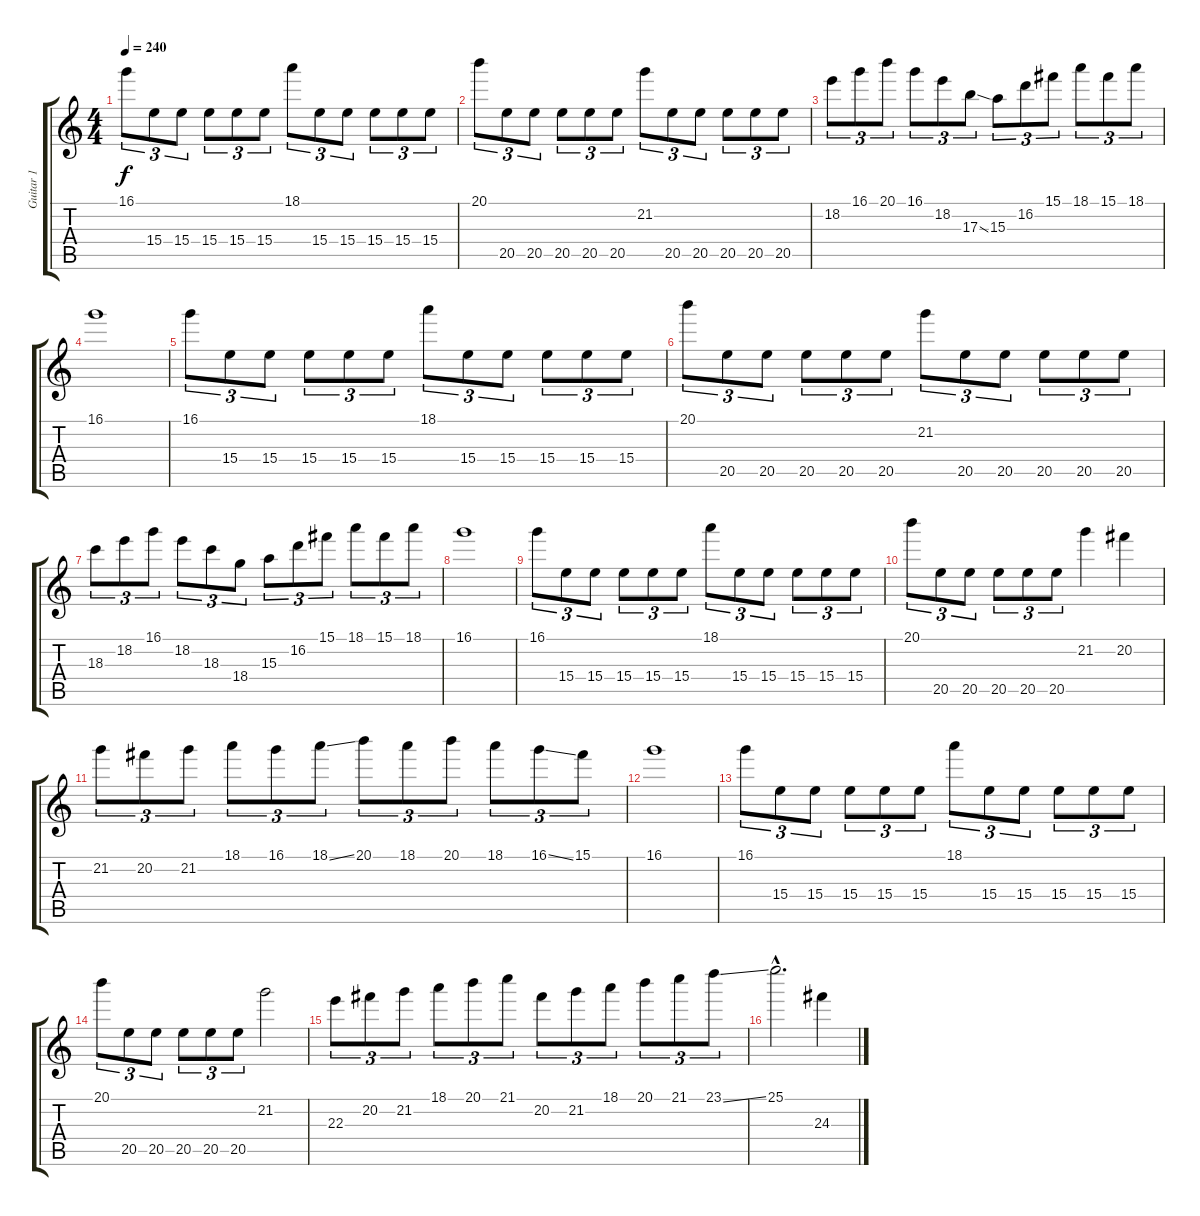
\track ("Guitar 1" "Guitar 1") {instrument distortionguitar}
\staff {score tabs}
\tuning (Eb4 Bb3 Gb3 Db3 Ab2 Db2) {hide}
\ts (4 4)
\tempo 240
\clef g2
\ks c
16.1.8{tu (3 2) dy f} 15.4.8{tu (3 2)} 15.4.8{tu (3 2)} 15.4.8{tu (3 2)} 15.4.8{tu (3 2)} 15.4.8{tu (3 2)} 18.1.8{tu (3 2)} 15.4.8{tu (3 2)} 15.4.8{tu (3 2)} 15.4.8{tu (3 2)} 15.4.8{tu (3 2)} 15.4.8{tu (3 2)} |
20.1.8{tu (3 2)} 20.5.8{tu (3 2)} 20.5.8{tu (3 2)} 20.5.8{tu (3 2)} 20.5.8{tu (3 2)} 20.5.8{tu (3 2)} 21.2.8{tu (3 2)} 20.5.8{tu (3 2)} 20.5.8{tu (3 2)} 20.5.8{tu (3 2)} 20.5.8{tu (3 2)} 20.5.8{tu (3 2)} |
18.2.8{tu (3 2)} 16.1.8{tu (3 2)} 20.1.8{tu (3 2)} 16.1.8{tu (3 2)} 18.2.8{tu (3 2)} 17.3{ss}.8{tu (3 2)} 15.3.8{tu (3 2)} 16.2.8{tu (3 2)} 15.1.8{tu (3 2)} 18.1.8{tu (3 2)} 15.1.8{tu (3 2)} 18.1.8{tu (3 2)} |
16.1.1 |
16.1.8{tu (3 2)} 15.4.8{tu (3 2)} 15.4.8{tu (3 2)} 15.4.8{tu (3 2)} 15.4.8{tu (3 2)} 15.4.8{tu (3 2)} 18.1.8{tu (3 2)} 15.4.8{tu (3 2)} 15.4.8{tu (3 2)} 15.4.8{tu (3 2)} 15.4.8{tu (3 2)} 15.4.8{tu (3 2)} |
20.1.8{tu (3 2)} 20.5.8{tu (3 2)} 20.5.8{tu (3 2)} 20.5.8{tu (3 2)} 20.5.8{tu (3 2)} 20.5.8{tu (3 2)} 21.2.8{tu (3 2)} 20.5.8{tu (3 2)} 20.5.8{tu (3 2)} 20.5.8{tu (3 2)} 20.5.8{tu (3 2)} 20.5.8{tu (3 2)} |
18.3.8{tu (3 2)} 18.2.8{tu (3 2)} 16.1.8{tu (3 2)} 18.2.8{tu (3 2)} 18.3.8{tu (3 2)} 18.4.8{tu (3 2)} 15.3.8{tu (3 2)} 16.2.8{tu (3 2)} 15.1.8{tu (3 2)} 18.1.8{tu (3 2)} 15.1.8{tu (3 2)} 18.1.8{tu (3 2)} |
16.1.1 |
16.1.8{tu (3 2)} 15.4.8{tu (3 2)} 15.4.8{tu (3 2)} 15.4.8{tu (3 2)} 15.4.8{tu (3 2)} 15.4.8{tu (3 2)} 18.1.8{tu (3 2)} 15.4.8{tu (3 2)} 15.4.8{tu (3 2)} 15.4.8{tu (3 2)} 15.4.8{tu (3 2)} 15.4.8{tu (3 2)} |
20.1.8{tu (3 2)} 20.5.8{tu (3 2)} 20.5.8{tu (3 2)} 20.5.8{tu (3 2)} 20.5.8{tu (3 2)} 20.5.8{tu (3 2)} 21.2.4 20.2.4 |
21.2.8{tu (3 2)} 20.2.8{tu (3 2)} 21.2.8{tu (3 2)} 18.1.8{tu (3 2)} 16.1.8{tu (3 2)} 18.1{ss}.8{tu (3 2)} 20.1.8{tu (3 2)} 18.1.8{tu (3 2)} 20.1.8{tu (3 2)} 18.1.8{tu (3 2)} 16.1{ss}.8{tu (3 2)} 15.1.8{tu (3 2)} |
16.1.1 |
16.1.8{tu (3 2)} 15.4.8{tu (3 2)} 15.4.8{tu (3 2)} 15.4.8{tu (3 2)} 15.4.8{tu (3 2)} 15.4.8{tu (3 2)} 18.1.8{tu (3 2)} 15.4.8{tu (3 2)} 15.4.8{tu (3 2)} 15.4.8{tu (3 2)} 15.4.8{tu (3 2)} 15.4.8{tu (3 2)} |
20.1.8{tu (3 2)} 20.5.8{tu (3 2)} 20.5.8{tu (3 2)} 20.5.8{tu (3 2)} 20.5.8{tu (3 2)} 20.5.8{tu (3 2)} 21.2.2 |
22.3.8{tu (3 2)} 20.2.8{tu (3 2)} 21.2.8{tu (3 2)} 18.1.8{tu (3 2)} 20.1.8{tu (3 2)} 21.1.8{tu (3 2)} 20.2.8{tu (3 2)} 21.2.8{tu (3 2)} 18.1.8{tu (3 2)} 20.1.8{tu (3 2)} 21.1.8{tu (3 2)} 23.1{ss}.8{tu (3 2)} |
25.1{hac}.2{d} 24.3.4
